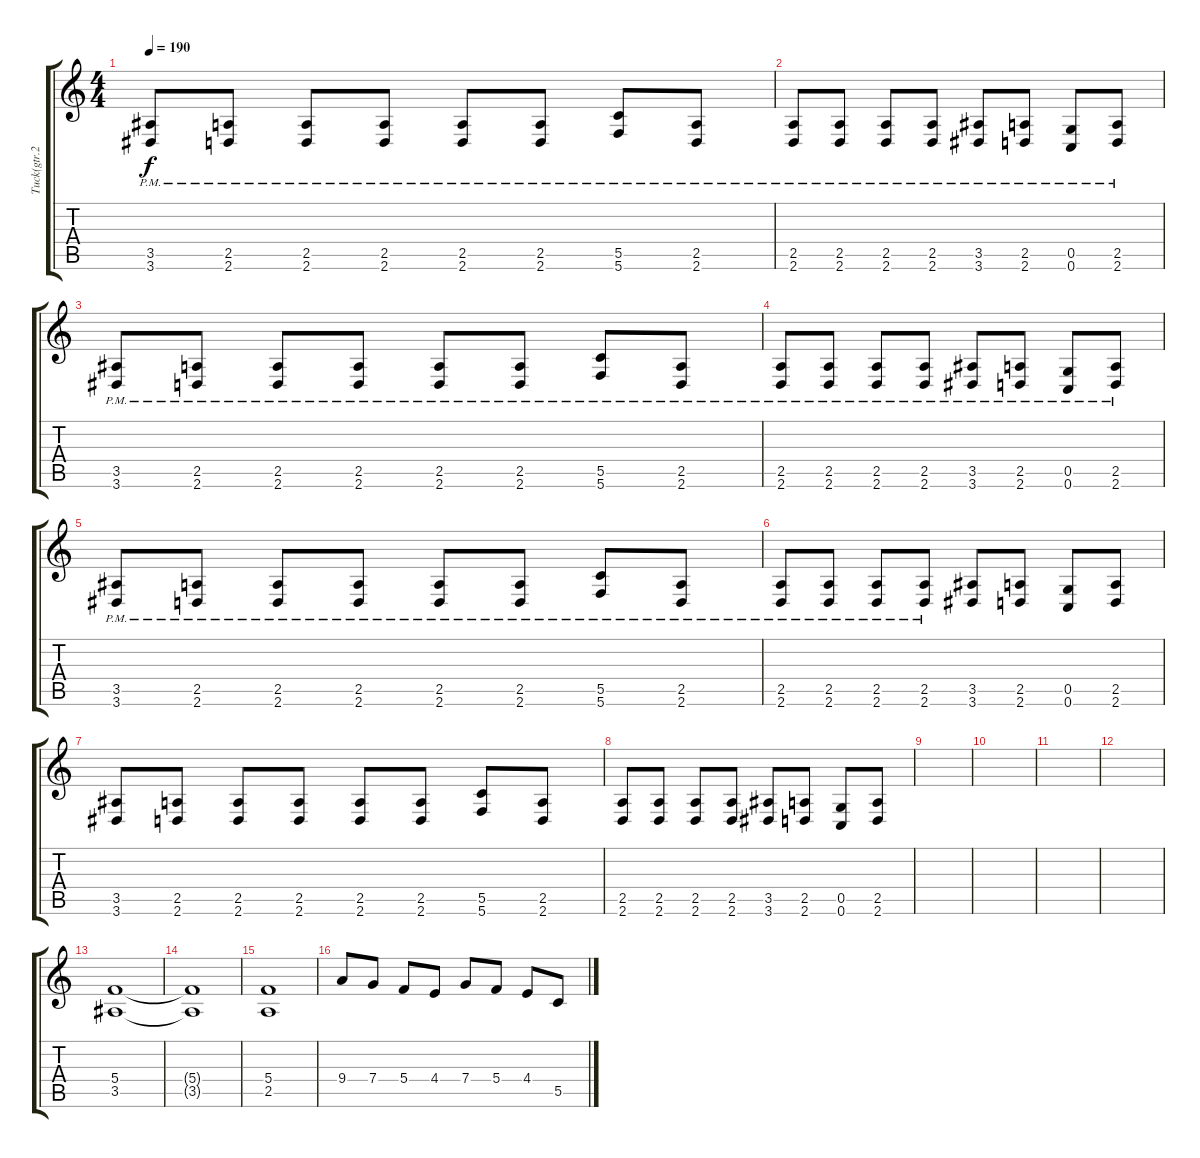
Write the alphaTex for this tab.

\track ("Tuck(gtr.2)" "Tuck(gtr.2") {instrument distortionguitar}
\staff {score tabs}
\tuning (D4 A3 F3 C3 G2 C2) {hide}
\ts (4 4)
\tempo 190
\clef g2
\ks c
(3.5{pm} 3.6{pm}).8{dy f volume 7} (2.5{pm} 2.6{pm}).8 (2.5{pm} 2.6{pm}).8 (2.5{pm} 2.6{pm}).8 (2.5{pm} 2.6{pm}).8 (2.5{pm} 2.6{pm}).8 (5.5{pm} 5.6{pm}).8 (2.5{pm} 2.6{pm}).8 |
(2.5{pm} 2.6{pm}).8 (2.5{pm} 2.6{pm}).8 (2.5{pm} 2.6{pm}).8 (2.5{pm} 2.6{pm}).8 (3.5{pm} 3.6{pm}).8 (2.5{pm} 2.6{pm}).8 (0.5{pm} 0.6{pm}).8 (2.5{pm} 2.6{pm}).8 |
(3.5{pm} 3.6{pm}).8 (2.5{pm} 2.6{pm}).8 (2.5{pm} 2.6{pm}).8 (2.5{pm} 2.6{pm}).8 (2.5{pm} 2.6{pm}).8 (2.5{pm} 2.6{pm}).8 (5.5{pm} 5.6{pm}).8 (2.5{pm} 2.6{pm}).8 |
(2.5{pm} 2.6{pm}).8 (2.5{pm} 2.6{pm}).8 (2.5{pm} 2.6{pm}).8 (2.5{pm} 2.6{pm}).8 (3.5{pm} 3.6{pm}).8 (2.5{pm} 2.6{pm}).8 (0.5{pm} 0.6{pm}).8 (2.5{pm} 2.6{pm}).8 |
(3.5{pm} 3.6{pm}).8 (2.5{pm} 2.6{pm}).8 (2.5{pm} 2.6{pm}).8 (2.5{pm} 2.6{pm}).8 (2.5{pm} 2.6{pm}).8 (2.5{pm} 2.6{pm}).8 (5.5{pm} 5.6{pm}).8 (2.5{pm} 2.6{pm}).8 |
(2.5{pm} 2.6{pm}).8 (2.5{pm} 2.6{pm}).8 (2.5{pm} 2.6{pm}).8 (2.5{pm} 2.6{pm}).8 (3.5 3.6).8{volume 13} (2.5 2.6).8 (0.5 0.6).8 (2.5 2.6).8 |
(3.5 3.6).8 (2.5 2.6).8 (2.5 2.6).8 (2.5 2.6).8 (2.5 2.6).8 (2.5 2.6).8 (5.5 5.6).8 (2.5 2.6).8 |
(2.5 2.6).8 (2.5 2.6).8 (2.5 2.6).8 (2.5 2.6).8 (3.5 3.6).8 (2.5 2.6).8 (0.5 0.6).8 (2.5 2.6).8 |
|
|
|
|
(5.4 3.5).1 |
(5.4{t} 3.5{t}).1 |
(5.4 2.5).1 |
9.4.8 7.4.8 5.4.8 4.4.8 7.4.8 5.4.8 4.4.8 5.5.8
